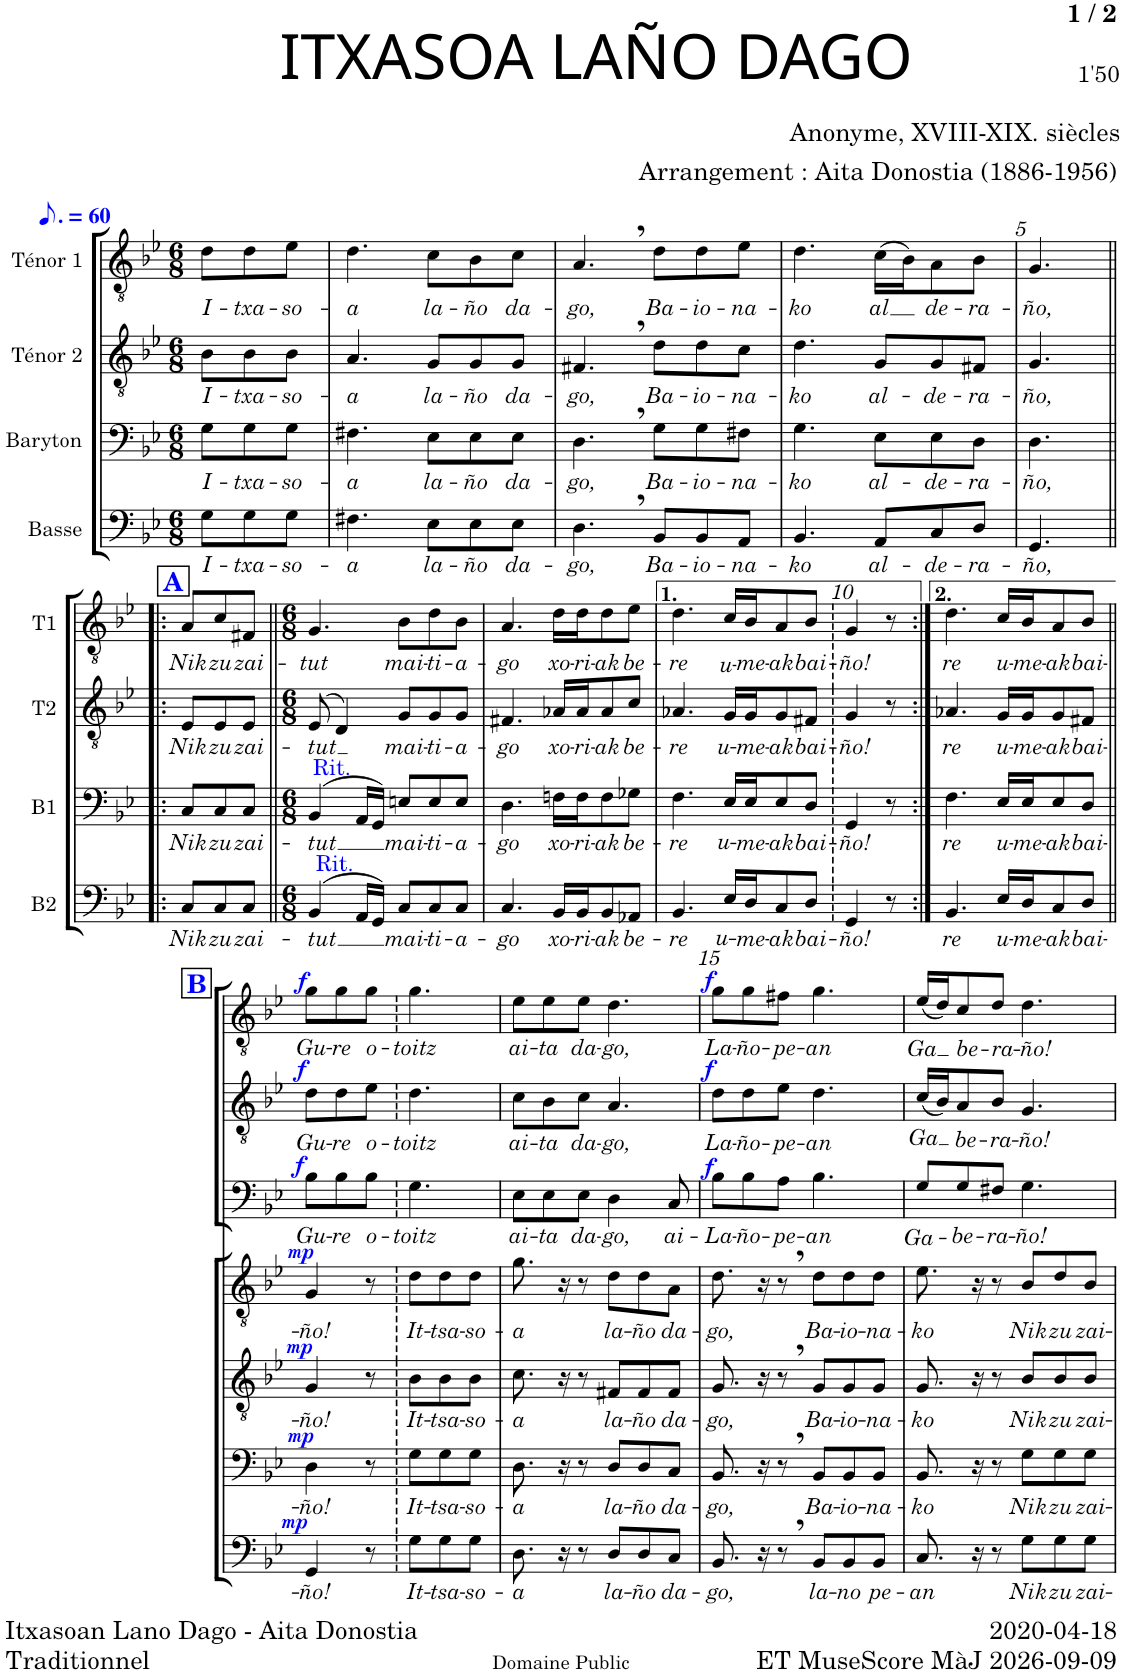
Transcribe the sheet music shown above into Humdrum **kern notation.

**kern	**text	**dynam	**kern	**text	**dynam	**kern	**text	**dynam	**kern	**text	**dynam	**kern	**text	**dynam	**kern	**text	**dynam	**kern	**text	**dynam
*part7	*part7	*part7	*part6	*part6	*part6	*part5	*part5	*part5	*part4	*part4	*part4	*part3	*part3	*part3	*part2	*part2	*part2	*part1	*part1	*part1
*staff7	*staff7	*staff7	*staff6	*staff6	*staff6	*staff5	*staff5	*staff5	*staff4	*staff4	*staff4	*staff3	*staff3	*staff3	*staff2	*staff2	*staff2	*staff1	*staff1	*staff1
*I"Basse	*	*	*I"Baryton	*	*	*I"Ténor 2	*	*	*I"Ténor 1	*	*	*I"Trio Vx3	*	*	*I"Trio Vx2	*	*	*I"Trio Vx1	*	*
*I'B2	*	*	*I'B1	*	*	*I'T2	*	*	*I'T1	*	*	*I'Trio3	*	*	*I'Trio2	*	*	*I'Trio1	*	*
*clefF4	*	*	*clefF4	*	*	*clefGv2	*	*	*clefGv2	*	*	*clefF4	*	*	*clefGv2	*	*	*clefGv2	*	*
*k[b-e-]	*	*	*k[b-e-]	*	*	*k[b-e-]	*	*	*k[b-e-]	*	*	*k[b-e-]	*	*	*k[b-e-]	*	*	*k[b-e-]	*	*
*M6/8	*	*	*M6/8	*	*	*M6/8	*	*	*M6/8	*	*	*M6/8	*	*	*M6/8	*	*	*M6/8	*	*
*MM45	*	*	*MM45	*	*	*MM45	*	*	*MM45	*	*	*MM45	*	*	*MM45	*	*	*MM45	*	*
=1	=1	=1	=1	=1	=1	=1	=1	=1	=1	=1	=1	=1	=1	=1	=1	=1	=1	=1	=1	=1
!	!LO:LY:b	!	!	!LO:LY:b	!	!	!LO:LY:b	!	!	!LO:LY:b	!	!	!	!	!	!	!	!	!	!
8G\L	I-	.	8G\L	I-	.	8B-\L	I-	.	8d\L	I-	.	2.r	.	.	2.r	.	.	2.r	.	.
!	!LO:LY:b	!	!	!LO:LY:b	!	!	!LO:LY:b	!	!	!LO:LY:b	!	!	!	!	!	!	!	!	!	!
8G\	-txa-	.	8G\	-txa-	.	8B-\	-txa-	.	8d\	-txa-	.	.	.	.	.	.	.	.	.	.
!	!LO:LY:b	!	!	!LO:LY:b	!	!	!LO:LY:b	!	!	!LO:LY:b	!	!	!	!	!	!	!	!	!	!
8G\J	-so-	.	8G\J	-so-	.	8B-\J	-so-	.	8e-\J	-so-	.	.	.	.	.	.	.	.	.	.
4.ryy	.	.	4.ryy	.	.	4.ryy	.	.	4.ryy	.	.	.	.	.	.	.	.	.	.	.
=2	=2	=2	=2	=2	=2	=2	=2	=2	=2	=2	=2	=2	=2	=2	=2	=2	=2	=2	=2	=2
!	!LO:LY:b	!	!	!LO:LY:b	!	!	!LO:LY:b	!	!	!LO:LY:b	!	!	!	!	!	!	!	!	!	!
4.F#X\	-a	.	4.F#X\	-a	.	4.A/	-a	.	4.d\	-a	.	2.r	.	.	2.r	.	.	2.r	.	.
!	!LO:LY:b	!	!	!LO:LY:b	!	!	!LO:LY:b	!	!	!LO:LY:b	!	!	!	!	!	!	!	!	!	!
8E-\L	la-	.	8E-\L	la-	.	8G/L	la-	.	8c\L	la-	.	.	.	.	.	.	.	.	.	.
!	!LO:LY:b	!	!	!LO:LY:b	!	!	!LO:LY:b	!	!	!LO:LY:b	!	!	!	!	!	!	!	!	!	!
8E-\	-ño	.	8E-\	-ño	.	8G/	-ño	.	8B-\	-ño	.	.	.	.	.	.	.	.	.	.
!	!LO:LY:b	!	!	!LO:LY:b	!	!	!LO:LY:b	!	!	!LO:LY:b	!	!	!	!	!	!	!	!	!	!
8E-\J	da-	.	8E-\J	da-	.	8G/J	da-	.	8c\J	da-	.	.	.	.	.	.	.	.	.	.
=3	=3	=3	=3	=3	=3	=3	=3	=3	=3	=3	=3	=3	=3	=3	=3	=3	=3	=3	=3	=3
!	!LO:LY:b	!	!	!LO:LY:b	!	!	!LO:LY:b	!	!	!LO:LY:b	!	!	!	!	!	!	!	!	!	!
4.D,\	-go,	.	4.D,\	-go,	.	4.F#X,/	-go,	.	4.A,/	-go,	.	2.r	.	.	2.r	.	.	2.r	.	.
!	!LO:LY:b	!	!	!LO:LY:b	!	!	!LO:LY:b	!	!	!LO:LY:b	!	!	!	!	!	!	!	!	!	!
8BB-/L	Ba-	.	8G\L	Ba-	.	8d\L	Ba-	.	8d\L	Ba-	.	.	.	.	.	.	.	.	.	.
!	!LO:LY:b	!	!	!LO:LY:b	!	!	!LO:LY:b	!	!	!LO:LY:b	!	!	!	!	!	!	!	!	!	!
8BB-/	-io-	.	8G\	-io-	.	8d\	-io-	.	8d\	-io-	.	.	.	.	.	.	.	.	.	.
!	!LO:LY:b	!	!	!LO:LY:b	!	!	!LO:LY:b	!	!	!LO:LY:b	!	!	!	!	!	!	!	!	!	!
8AA/J	-na-	.	8F#X\J	-na-	.	8c\J	-na-	.	8e-\J	-na-	.	.	.	.	.	.	.	.	.	.
=4	=4	=4	=4	=4	=4	=4	=4	=4	=4	=4	=4	=4	=4	=4	=4	=4	=4	=4	=4	=4
!	!LO:LY:b	!	!	!LO:LY:b	!	!	!LO:LY:b	!	!	!LO:LY:b	!	!	!	!	!	!	!	!	!	!
4.BB-/	-ko	.	4.G\	-ko	.	4.d\	-ko	.	4.d\	-ko	.	2.r	.	.	2.r	.	.	2.r	.	.
!	!LO:LY:b	!	!	!LO:LY:b	!	!	!LO:LY:b	!	!	!LO:LY:b	!	!	!	!	!	!	!	!	!	!
8AA/L	al-	.	8E-\L	al-	.	8G/L	al-	.	(16c\LL	-al	.	.	.	.	.	.	.	.	.	.
.	.	.	.	.	.	.	.	.	16B-\J)	.	.	.	.	.	.	.	.	.	.	.
!	!LO:LY:b	!	!	!LO:LY:b	!	!	!LO:LY:b	!	!	!LO:LY:b	!	!	!	!	!	!	!	!	!	!
8C/	-de-	.	8E-\	-de-	.	8G/	-de-	.	8A\	de-	.	.	.	.	.	.	.	.	.	.
!	!LO:LY:b	!	!	!LO:LY:b	!	!	!LO:LY:b	!	!	!LO:LY:b	!	!	!	!	!	!	!	!	!	!
8D/J	-ra-	.	8D\J	-ra-	.	8F#X/J	-ra-	.	8B-\J	-ra-	.	.	.	.	.	.	.	.	.	.
=5	=5	=5	=5	=5	=5	=5	=5	=5	=5	=5	=5	=5	=5	=5	=5	=5	=5	=5	=5	=5
*M3/8	*	*	*M3/8	*	*	*M3/8	*	*	*M3/8	*	*	*M3/8	*	*	*M3/8	*	*	*M3/8	*	*
!	!LO:LY:b	!	!	!LO:LY:b	!	!	!LO:LY:b	!	!	!LO:LY:b	!	!	!	!	!	!	!	!	!	!
4.GG/	-ño,	.	4.D\	-ño,	.	4.G/	-ño,	.	4.G/	-ño,	.	4.r	.	.	4.r	.	.	4.r	.	.
!!LO:LB:g=z
!!LO:REH:place=s1:a:B:cj:color=#0000FF:fs=14:t=A
=6!|:	=6!|:	=6!|:	=6!|:	=6!|:	=6!|:	=6!|:	=6!|:	=6!|:	=6!|:	=6!|:	=6!|:	=6!|:	=6!|:	=6!|:	=6!|:	=6!|:	=6!|:	=6!|:	=6!|:	=6!|:
!	!LO:LY:b	!	!	!LO:LY:b	!	!	!LO:LY:b	!	!	!LO:LY:b	!	!	!	!	!	!	!	!	!	!
8C/L	Nik	.	8C/L	Nik	.	8E-/L	Nik	.	8A/L	Nik	.	4.r	.	.	4.r	.	.	4.r	.	.
!	!LO:LY:b	!	!	!LO:LY:b	!	!	!LO:LY:b	!	!	!LO:LY:b	!	!	!	!	!	!	!	!	!	!
8C/	zu	.	8C/	zu	.	8E-/	zu	.	8c/	zu	.	.	.	.	.	.	.	.	.	.
!	!LO:LY:b	!	!	!LO:LY:b	!	!	!LO:LY:b	!	!	!LO:LY:b	!	!	!	!	!	!	!	!	!	!
8C/J	zai-	.	8C/J	zai-	.	8E-/J	zai-	.	8F#X/J	zai-	.	.	.	.	.	.	.	.	.	.
=7||	=7||	=7||	=7||	=7||	=7||	=7||	=7||	=7||	=7||	=7||	=7||	=7||	=7||	=7||	=7||	=7||	=7||	=7||	=7||	=7||
*M6/8	*	*	*M6/8	*	*	*M6/8	*	*	*M6/8	*	*	*M6/8	*	*	*M6/8	*	*	*M6/8	*	*
!	!LO:LY:b	!	!	!LO:LY:b	!	!	!LO:LY:b	!	!	!LO:LY:b	!	!	!	!	!	!	!	!	!	!
(>4BB-/	-tut	.	(>4BB-/	-tut	.	(>8E-/	-tut	.	4.G/	-tut	.	2.r	.	.	2.r	.	.	2.r	.	.
.	.	.	.	.	.	4D/)	.	.	.	.	.	.	.	.	.	.	.	.	.	.
!	!	!	!LO:TX:a:color=#0000FF:t=Rit.	!	!	!	!	!	!	!	!	!	!	!	!	!	!	!	!	!
!LO:TX:a:color=#0000FF:t=Rit.	!	!	!	!	!	!	!	!	!	!	!	!	!	!	!	!	!	!	!	!
16AA/LL	.	.	16AA/LL	.	.	.	.	.	.	.	.	.	.	.	.	.	.	.	.	.
16GG/JJ)	.	.	16GG/JJ)	.	.	.	.	.	.	.	.	.	.	.	.	.	.	.	.	.
!	!LO:LY:b	!	!	!LO:LY:b	!	!	!LO:LY:b	!	!	!LO:LY:b	!	!	!	!	!	!	!	!	!	!
8C/L	mai-	.	8En/L	mai-	.	8G/L	mai-	.	8B-\L	mai-	.	.	.	.	.	.	.	.	.	.
!	!LO:LY:b	!	!	!LO:LY:b	!	!	!LO:LY:b	!	!	!LO:LY:b	!	!	!	!	!	!	!	!	!	!
8C/	-ti-	.	8E/	-ti-	.	8G/	-ti-	.	8d\	-ti-	.	.	.	.	.	.	.	.	.	.
!	!LO:LY:b	!	!	!LO:LY:b	!	!	!LO:LY:b	!	!	!LO:LY:b	!	!	!	!	!	!	!	!	!	!
8C/J	-a-	.	8E/J	-a-	.	8G/J	-a-	.	8B-\J	-a-	.	.	.	.	.	.	.	.	.	.
=8	=8	=8	=8	=8	=8	=8	=8	=8	=8	=8	=8	=8	=8	=8	=8	=8	=8	=8	=8	=8
!	!LO:LY:b	!	!	!LO:LY:b	!	!	!LO:LY:b	!	!	!LO:LY:b	!	!	!	!	!	!	!	!	!	!
4.C/	-go	.	4.D\	-go	.	4.F#X/	-go	.	4.A/	-go	.	2.r	.	.	2.r	.	.	2.r	.	.
!	!LO:LY:b	!	!	!LO:LY:b	!	!	!LO:LY:b	!	!	!LO:LY:b	!	!	!	!	!	!	!	!	!	!
16BB-/LL	xo-	.	16Fn\LL	xo-	.	16A-X/LL	xo-	.	16d\LL	xo-	.	.	.	.	.	.	.	.	.	.
!	!LO:LY:b	!	!	!LO:LY:b	!	!	!LO:LY:b	!	!	!LO:LY:b	!	!	!	!	!	!	!	!	!	!
16BB-/J	-ri-	.	16F\J	-ri-	.	16A-/J	-ri-	.	16d\J	-ri-	.	.	.	.	.	.	.	.	.	.
!	!LO:LY:b	!	!	!LO:LY:b	!	!	!LO:LY:b	!	!	!LO:LY:b	!	!	!	!	!	!	!	!	!	!
8BB-/	-ak	.	8F\	-ak	.	8A-/	-ak	.	8d\	-ak	.	.	.	.	.	.	.	.	.	.
!	!LO:LY:b	!	!	!LO:LY:b	!	!	!LO:LY:b	!	!	!LO:LY:b	!	!	!	!	!	!	!	!	!	!
8AA-X/J	be-	.	8G-X\J	be-	.	8c/J	be-	.	8e-\J	be-	.	.	.	.	.	.	.	.	.	.
=9	=9	=9	=9	=9	=9	=9	=9	=9	=9	=9	=9	=9	=9	=9	=9	=9	=9	=9	=9	=9
!	!LO:LY:b	!	!	!LO:LY:b	!	!	!LO:LY:b	!	!	!LO:LY:b	!	!	!	!	!	!	!	!	!	!
4.BB-/	-re	.	4.F\	-re	.	4.A-X/	-re	.	4.d\	-re	.	2.r	.	.	2.r	.	.	2.r	.	.
!	!LO:LY:b	!	!	!LO:LY:b	!	!	!LO:LY:b	!	!	!LO:LY:b	!	!	!	!	!	!	!	!	!	!
16E-/LL	u-	.	16E-/LL	u-	.	16G/LL	u-	.	16c/LL	u-	.	.	.	.	.	.	.	.	.	.
!	!LO:LY:b	!	!	!LO:LY:b	!	!	!LO:LY:b	!	!	!LO:LY:b	!	!	!	!	!	!	!	!	!	!
16D/J	-me-	.	16E-/J	-me-	.	16G/J	-me-	.	16B-/J	-me-	.	.	.	.	.	.	.	.	.	.
!	!LO:LY:b	!	!	!LO:LY:b	!	!	!LO:LY:b	!	!	!LO:LY:b	!	!	!	!	!	!	!	!	!	!
8C/	-ak	.	8E-/	-ak	.	8G/	-ak	.	8A/	-ak	.	.	.	.	.	.	.	.	.	.
!	!LO:LY:b	!	!	!LO:LY:b	!	!	!LO:LY:b	!	!	!LO:LY:b	!	!	!	!	!	!	!	!	!	!
8D/J	bai-	.	8D/J	bai-	.	8F#X/J	bai-	.	8B-/J	bai-	.	.	.	.	.	.	.	.	.	.
=10	=10	=10	=10	=10	=10	=10	=10	=10	=10	=10	=10	=10	=10	=10	=10	=10	=10	=10	=10	=10
*M3/8	*	*	*M3/8	*	*	*M3/8	*	*	*M3/8	*	*	*M3/8	*	*	*M3/8	*	*	*M3/8	*	*
!	!LO:LY:b	!	!	!LO:LY:b	!	!	!LO:LY:b	!	!	!LO:LY:b	!	!	!	!	!	!	!	!	!	!
4GG/	-ño!	.	4GG/	-ño!	.	4G/	-ño!	.	4G/	-ño!	.	4.r	.	.	4.r	.	.	4.r	.	.
8r	.	.	8r	.	.	8r	.	.	8r	.	.	.	.	.	.	.	.	.	.	.
=11:|!	=11:|!	=11:|!	=11:|!	=11:|!	=11:|!	=11:|!	=11:|!	=11:|!	=11:|!	=11:|!	=11:|!	=11:|!	=11:|!	=11:|!	=11:|!	=11:|!	=11:|!	=11:|!	=11:|!	=11:|!
*M6/8	*	*	*M6/8	*	*	*M6/8	*	*	*M6/8	*	*	*M6/8	*	*	*M6/8	*	*	*M6/8	*	*
!	!LO:LY:b	!	!	!LO:LY:b	!	!	!LO:LY:b	!	!	!LO:LY:b	!	!	!	!	!	!	!	!	!	!
4.BB-/	-re	.	4.F\	-re	.	4.A-X/	-re	.	4.d\	-re	.	2.r	.	.	2.r	.	.	2.r	.	.
!	!LO:LY:b	!	!	!LO:LY:b	!	!	!LO:LY:b	!	!	!LO:LY:b	!	!	!	!	!	!	!	!	!	!
16E-/LL	u-	.	16E-/LL	u-	.	16G/LL	u-	.	16c/LL	u-	.	.	.	.	.	.	.	.	.	.
!	!LO:LY:b	!	!	!LO:LY:b	!	!	!LO:LY:b	!	!	!LO:LY:b	!	!	!	!	!	!	!	!	!	!
16D/J	-me-	.	16E-/J	-me-	.	16G/J	-me-	.	16B-/J	-me-	.	.	.	.	.	.	.	.	.	.
!	!LO:LY:b	!	!	!LO:LY:b	!	!	!LO:LY:b	!	!	!LO:LY:b	!	!	!	!	!	!	!	!	!	!
8C/	-ak	.	8E-/	-ak	.	8G/	-ak	.	8A/	-ak	.	.	.	.	.	.	.	.	.	.
!	!LO:LY:b	!	!	!LO:LY:b	!	!	!LO:LY:b	!	!	!LO:LY:b	!	!	!	!	!	!	!	!	!	!
8D/J	bai-	.	8D/J	bai-	.	8F#X/J	bai-	.	8B-/J	bai-	.	.	.	.	.	.	.	.	.	.
!!LO:LB:g=z
!!LO:REH:place=s1:a:B:cj:color=#0000FF:fs=14:t=B
=12||	=12||	=12||	=12||	=12||	=12||	=12||	=12||	=12||	=12||	=12||	=12||	=12||	=12||	=12||	=12||	=12||	=12||	=12||	=12||	=12||
*M3/8	*	*	*M3/8	*	*	*M3/8	*	*	*M3/8	*	*	*M3/8	*	*	*M3/8	*	*	*M3/8	*	*
!	!LO:LY:b	!LO:DY:a	!	!LO:LY:b	!LO:DY:a	!	!LO:LY:b	!LO:DY:a	!	!LO:LY:b	!LO:DY:a	!	!LO:LY:b	!LO:DY:a	!	!LO:LY:b	!LO:DY:a	!	!LO:LY:b	!LO:DY:a
4GG/	-ño!	mp	4D\	-ño!	mp	4G/	-ño!	mp	4G/	-ño!	mp	8B-\L	Gu-	f	8d\L	Gu-	f	8g\L	Gu-	f
!	!	!	!	!	!	!	!	!	!	!	!	!	!LO:LY:b	!	!	!LO:LY:b	!	!	!LO:LY:b	!
.	.	.	.	.	.	.	.	.	.	.	.	8B-\	-re	.	8d\	-re	.	8g\	-re	.
!	!	!	!	!	!	!	!	!	!	!	!	!	!LO:LY:b	!	!	!LO:LY:b	!	!	!LO:LY:b	!
8r	.	.	8r	.	.	8r	.	.	8r	.	.	8B-\J	o-	.	8e-\J	o-	.	8g\J	o-	.
=13	=13	=13	=13	=13	=13	=13	=13	=13	=13	=13	=13	=13	=13	=13	=13	=13	=13	=13	=13	=13
!	!LO:LY:b	!	!	!LO:LY:b	!	!	!LO:LY:b	!	!	!LO:LY:b	!	!	!LO:LY:b	!	!	!LO:LY:b	!	!	!LO:LY:b	!
8G\L	It-	.	8G\L	It-	.	8B-\L	It-	.	8d\L	It-	.	4.G\	-toitz	.	4.d\	-toitz	.	4.g\	-toitz	.
!	!LO:LY:b	!	!	!LO:LY:b	!	!	!LO:LY:b	!	!	!LO:LY:b	!	!	!	!	!	!	!	!	!	!
8G\	-tsa-	.	8G\	-tsa-	.	8B-\	-tsa-	.	8d\	-tsa-	.	.	.	.	.	.	.	.	.	.
!	!LO:LY:b	!	!	!LO:LY:b	!	!	!LO:LY:b	!	!	!LO:LY:b	!	!	!	!	!	!	!	!	!	!
8G\J	-so-	.	8G\J	-so-	.	8B-\J	-so-	.	8d\J	-so-	.	.	.	.	.	.	.	.	.	.
=14	=14	=14	=14	=14	=14	=14	=14	=14	=14	=14	=14	=14	=14	=14	=14	=14	=14	=14	=14	=14
*M6/8	*	*	*M6/8	*	*	*M6/8	*	*	*M6/8	*	*	*M6/8	*	*	*M6/8	*	*	*M6/8	*	*
!	!LO:LY:b	!	!	!LO:LY:b	!	!	!LO:LY:b	!	!	!LO:LY:b	!	!	!LO:LY:b	!	!	!LO:LY:b	!	!	!LO:LY:b	!
8.D\	-a	.	8.D\	-a	.	8.c\	-a	.	8.g\	-a	.	8E-\L	ai-	.	8c\L	ai-	.	8e-\L	ai-	.
!	!	!	!	!	!	!	!	!	!	!	!	!	!LO:LY:b	!	!	!LO:LY:b	!	!	!LO:LY:b	!
.	.	.	.	.	.	.	.	.	.	.	.	8E-\	-ta	.	8B-\	-ta	.	8e-\	-ta	.
16r	.	.	16r	.	.	16r	.	.	16r	.	.	.	.	.	.	.	.	.	.	.
!	!	!	!	!	!	!	!	!	!	!	!	!	!LO:LY:b	!	!	!LO:LY:b	!	!	!LO:LY:b	!
8r	.	.	8r	.	.	8r	.	.	8r	.	.	8E-\J	da-	.	8c\J	da-	.	8e-\J	da-	.
!	!LO:LY:b	!	!	!LO:LY:b	!	!	!LO:LY:b	!	!	!LO:LY:b	!	!	!LO:LY:b	!	!	!LO:LY:b	!	!	!LO:LY:b	!
8D/L	la-	.	8D/L	la-	.	8F#X/L	la-	.	8d\L	la-	.	4D\	-go,	.	4.A/	-go,	.	4.d\	-go,	.
!	!LO:LY:b	!	!	!LO:LY:b	!	!	!LO:LY:b	!	!	!LO:LY:b	!	!	!	!	!	!	!	!	!	!
8D/	-ño	.	8D/	-ño	.	8F#/	-ño	.	8d\	-ño	.	.	.	.	.	.	.	.	.	.
!	!LO:LY:b	!	!	!LO:LY:b	!	!	!LO:LY:b	!	!	!LO:LY:b	!	!	!LO:LY:b	!	!	!	!	!	!	!
8C/J	da-	.	8C/J	da-	.	8F#/J	da-	.	8A\J	da-	.	8C/	ai-	.	.	.	.	.	.	.
=15	=15	=15	=15	=15	=15	=15	=15	=15	=15	=15	=15	=15	=15	=15	=15	=15	=15	=15	=15	=15
!	!LO:LY:b	!	!	!LO:LY:b	!	!	!LO:LY:b	!	!	!LO:LY:b	!	!	!LO:LY:b	!LO:DY:a	!	!LO:LY:b	!LO:DY:a	!	!LO:LY:b	!LO:DY:a
8.BB-/	-go,	.	8.BB-/	-go,	.	8.G/	-go,	.	8.d\	-go,	.	8B-\L	La-	f	8d\L	La-	f	8g\L	La-	f
!	!	!	!	!	!	!	!	!	!	!	!	!	!LO:LY:b	!	!	!LO:LY:b	!	!	!LO:LY:b	!
.	.	.	.	.	.	.	.	.	.	.	.	8B-\	-ño-	.	8d\	-ño-	.	8g\	-ño-	.
16r	.	.	16r	.	.	16r	.	.	16r	.	.	.	.	.	.	.	.	.	.	.
!	!	!	!	!	!	!	!	!	!	!	!	!	!LO:LY:b	!	!	!LO:LY:b	!	!	!LO:LY:b	!
8r	.	.	8r	.	.	8r	.	.	8r	.	.	8A\J	-pe-	.	8e-\J	-pe-	.	8f#X\J	-pe-	.
!	!LO:LY:b	!	!	!LO:LY:b	!	!	!LO:LY:b	!	!	!LO:LY:b	!	!	!LO:LY:b	!	!	!LO:LY:b	!	!	!LO:LY:b	!
8BB-/L	la-	.	8BB-/L	Ba-	.	8G/L	Ba-	.	8d\L	Ba-	.	4.B-\	-an	.	4.d\	-an	.	4.g\	-an	.
!	!LO:LY:b	!	!	!LO:LY:b	!	!	!LO:LY:b	!	!	!LO:LY:b	!	!	!	!	!	!	!	!	!	!
8BB-/	-no	.	8BB-/	-io-	.	8G/	-io-	.	8d\	-io-	.	.	.	.	.	.	.	.	.	.
!	!LO:LY:b	!	!	!LO:LY:b	!	!	!LO:LY:b	!	!	!LO:LY:b	!	!	!	!	!	!	!	!	!	!
8BB-/J	pe-	.	8BB-/J	-na-	.	8G/J	-na-	.	8d\J	-na-	.	.	.	.	.	.	.	.	.	.
=16	=16	=16	=16	=16	=16	=16	=16	=16	=16	=16	=16	=16	=16	=16	=16	=16	=16	=16	=16	=16
!	!LO:LY:b	!	!	!LO:LY:b	!	!	!LO:LY:b	!	!	!LO:LY:b	!	!	!LO:LY:b	!	!	!LO:LY:b	!	!	!LO:LY:b	!
8.C/	an	.	8.BB-/	-ko	.	8.G/	-ko	.	8.e-\	-ko	.	8G/L	-Ga-	.	(16c/LL	-Ga	.	(16e-/LL	-Ga	.
.	.	.	.	.	.	.	.	.	.	.	.	.	.	.	16B-/J)	.	.	16d/J)	.	.
!	!	!	!	!	!	!	!	!	!	!	!	!	!LO:LY:b	!	!	!LO:LY:b	!	!	!LO:LY:b	!
.	.	.	.	.	.	.	.	.	.	.	.	8G/	-be-	.	8A/	be-	.	8c/	be-	.
16r	.	.	16r	.	.	16r	.	.	16r	.	.	.	.	.	.	.	.	.	.	.
!	!	!	!	!	!	!	!	!	!	!	!	!	!LO:LY:b	!	!	!LO:LY:b	!	!	!LO:LY:b	!
8r	.	.	8r	.	.	8r	.	.	8r	.	.	8F#X/J	-ra-	.	8B-/J	-ra-	.	8d/J	-ra-	.
!	!LO:LY:b	!	!	!LO:LY:b	!	!	!LO:LY:b	!	!	!LO:LY:b	!	!	!LO:LY:b	!	!	!LO:LY:b	!	!	!LO:LY:b	!
8G\L	Nik	.	8G\L	Nik	.	8B-/L	Nik	.	8B-/L	Nik	.	4.G\	-ño!	.	4.G/	-ño!	.	4.d\	-ño!	.
!	!LO:LY:b	!	!	!LO:LY:b	!	!	!LO:LY:b	!	!	!LO:LY:b	!	!	!	!	!	!	!	!	!	!
8G\	zu	.	8G\	zu	.	8B-/	zu	.	8d/	zu	.	.	.	.	.	.	.	.	.	.
!	!LO:LY:b	!	!	!LO:LY:b	!	!	!LO:LY:b	!	!	!LO:LY:b	!	!	!	!	!	!	!	!	!	!
8G\J	zai-	.	8G\J	zai-	.	8B-/J	zai-	.	8B-/J	zai-	.	.	.	.	.	.	.	.	.	.
=	=	=	=	=	=	=	=	=	=	=	=	=	=	=	=	=	=	=	=	=
*-	*-	*-	*-	*-	*-	*-	*-	*-	*-	*-	*-	*-	*-	*-	*-	*-	*-	*-	*-	*-
